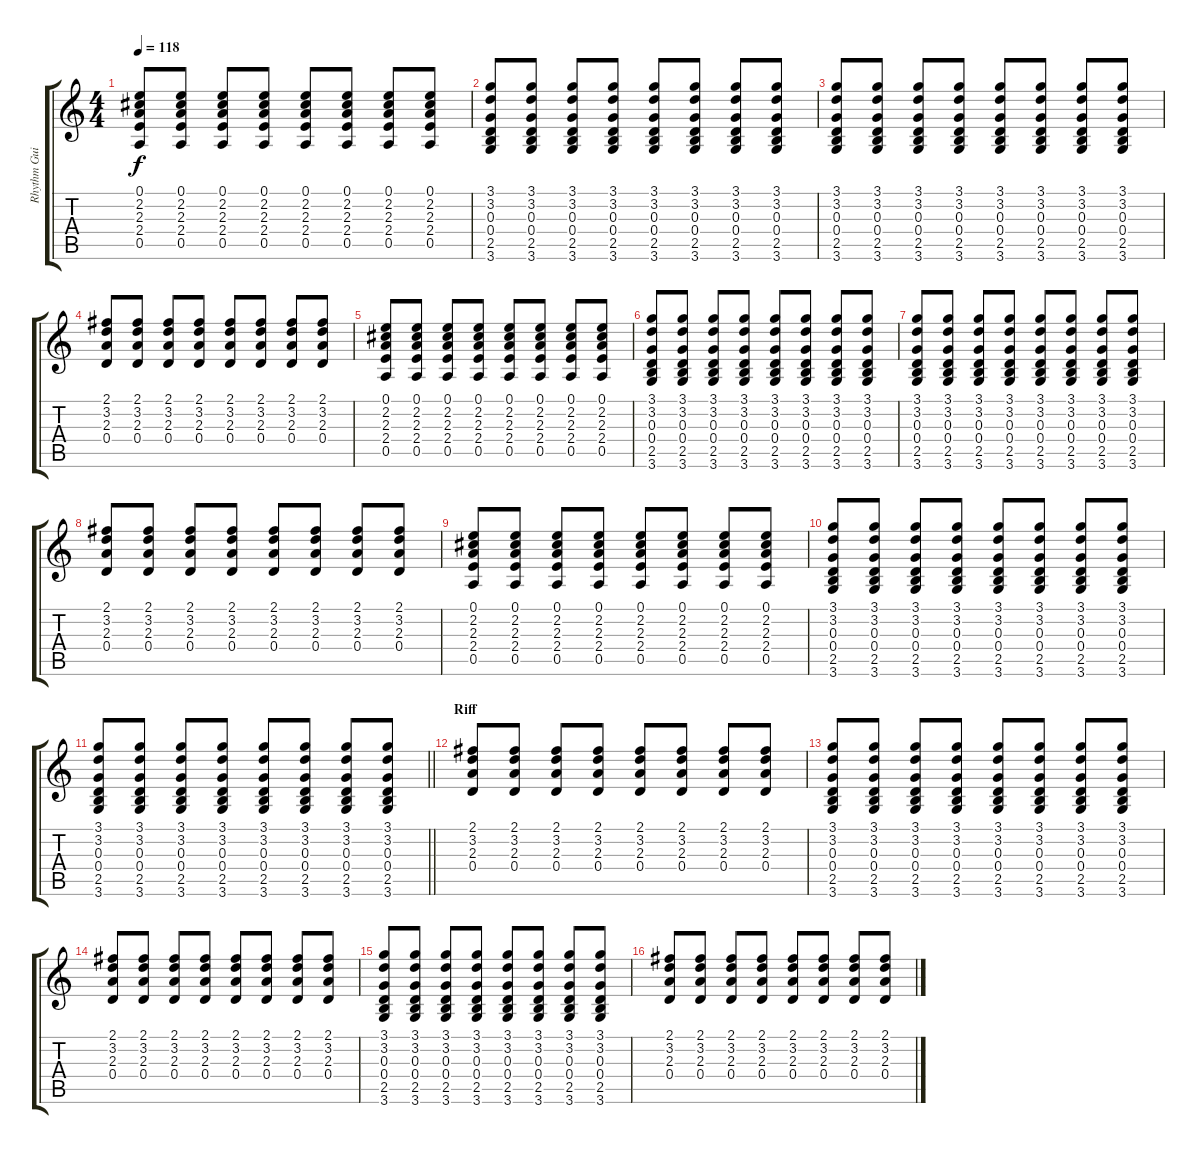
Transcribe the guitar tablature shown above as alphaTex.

\track ("Rhythm Guitar" "Rhythm Gui") {instrument electricguitarjazz}
\staff {score tabs}
\tuning (E4 B3 G3 D3 A2 E2) {hide}
\ts (4 4)
\tempo 118
\clef g2
\ks c
(0.1 2.2 2.3 2.4 0.5).8{dy f} (0.1 2.2 2.3 2.4 0.5).8 (0.1 2.2 2.3 2.4 0.5).8 (0.1 2.2 2.3 2.4 0.5).8 (0.1 2.2 2.3 2.4 0.5).8 (0.1 2.2 2.3 2.4 0.5).8 (0.1 2.2 2.3 2.4 0.5).8 (0.1 2.2 2.3 2.4 0.5).8 |
(3.1 3.2 0.3 0.4 2.5 3.6).8 (3.1 3.2 0.3 0.4 2.5 3.6).8 (3.1 3.2 0.3 0.4 2.5 3.6).8 (3.1 3.2 0.3 0.4 2.5 3.6).8 (3.1 3.2 0.3 0.4 2.5 3.6).8 (3.1 3.2 0.3 0.4 2.5 3.6).8 (3.1 3.2 0.3 0.4 2.5 3.6).8 (3.1 3.2 0.3 0.4 2.5 3.6).8 |
(3.1 3.2 0.3 0.4 2.5 3.6).8 (3.1 3.2 0.3 0.4 2.5 3.6).8 (3.1 3.2 0.3 0.4 2.5 3.6).8 (3.1 3.2 0.3 0.4 2.5 3.6).8 (3.1 3.2 0.3 0.4 2.5 3.6).8 (3.1 3.2 0.3 0.4 2.5 3.6).8 (3.1 3.2 0.3 0.4 2.5 3.6).8 (3.1 3.2 0.3 0.4 2.5 3.6).8 |
(2.1 3.2 2.3 0.4).8{instrument distortionguitar} (2.1 3.2 2.3 0.4).8 (2.1 3.2 2.3 0.4).8 (2.1 3.2 2.3 0.4).8 (2.1 3.2 2.3 0.4).8 (2.1 3.2 2.3 0.4).8 (2.1 3.2 2.3 0.4).8 (2.1 3.2 2.3 0.4).8 |
(0.1 2.2 2.3 2.4 0.5).8 (0.1 2.2 2.3 2.4 0.5).8 (0.1 2.2 2.3 2.4 0.5).8 (0.1 2.2 2.3 2.4 0.5).8 (0.1 2.2 2.3 2.4 0.5).8 (0.1 2.2 2.3 2.4 0.5).8 (0.1 2.2 2.3 2.4 0.5).8 (0.1 2.2 2.3 2.4 0.5).8 |
(3.1 3.2 0.3 0.4 2.5 3.6).8 (3.1 3.2 0.3 0.4 2.5 3.6).8 (3.1 3.2 0.3 0.4 2.5 3.6).8 (3.1 3.2 0.3 0.4 2.5 3.6).8 (3.1 3.2 0.3 0.4 2.5 3.6).8 (3.1 3.2 0.3 0.4 2.5 3.6).8 (3.1 3.2 0.3 0.4 2.5 3.6).8 (3.1 3.2 0.3 0.4 2.5 3.6).8 |
(3.1 3.2 0.3 0.4 2.5 3.6).8 (3.1 3.2 0.3 0.4 2.5 3.6).8 (3.1 3.2 0.3 0.4 2.5 3.6).8 (3.1 3.2 0.3 0.4 2.5 3.6).8 (3.1 3.2 0.3 0.4 2.5 3.6).8 (3.1 3.2 0.3 0.4 2.5 3.6).8 (3.1 3.2 0.3 0.4 2.5 3.6).8 (3.1 3.2 0.3 0.4 2.5 3.6).8 |
(2.1 3.2 2.3 0.4).8{instrument distortionguitar} (2.1 3.2 2.3 0.4).8 (2.1 3.2 2.3 0.4).8 (2.1 3.2 2.3 0.4).8 (2.1 3.2 2.3 0.4).8 (2.1 3.2 2.3 0.4).8 (2.1 3.2 2.3 0.4).8 (2.1 3.2 2.3 0.4).8 |
(0.1 2.2 2.3 2.4 0.5).8 (0.1 2.2 2.3 2.4 0.5).8 (0.1 2.2 2.3 2.4 0.5).8 (0.1 2.2 2.3 2.4 0.5).8 (0.1 2.2 2.3 2.4 0.5).8 (0.1 2.2 2.3 2.4 0.5).8 (0.1 2.2 2.3 2.4 0.5).8 (0.1 2.2 2.3 2.4 0.5).8 |
(3.1 3.2 0.3 0.4 2.5 3.6).8 (3.1 3.2 0.3 0.4 2.5 3.6).8 (3.1 3.2 0.3 0.4 2.5 3.6).8 (3.1 3.2 0.3 0.4 2.5 3.6).8 (3.1 3.2 0.3 0.4 2.5 3.6).8 (3.1 3.2 0.3 0.4 2.5 3.6).8 (3.1 3.2 0.3 0.4 2.5 3.6).8 (3.1 3.2 0.3 0.4 2.5 3.6).8 |
\barLineRight lightlight
(3.1 3.2 0.3 0.4 2.5 3.6).8 (3.1 3.2 0.3 0.4 2.5 3.6).8 (3.1 3.2 0.3 0.4 2.5 3.6).8 (3.1 3.2 0.3 0.4 2.5 3.6).8 (3.1 3.2 0.3 0.4 2.5 3.6).8 (3.1 3.2 0.3 0.4 2.5 3.6).8 (3.1 3.2 0.3 0.4 2.5 3.6).8 (3.1 3.2 0.3 0.4 2.5 3.6).8 |
\section ("" "Riff")
(2.1 3.2 2.3 0.4).8 (2.1 3.2 2.3 0.4).8 (2.1 3.2 2.3 0.4).8 (2.1 3.2 2.3 0.4).8 (2.1 3.2 2.3 0.4).8 (2.1 3.2 2.3 0.4).8 (2.1 3.2 2.3 0.4).8 (2.1 3.2 2.3 0.4).8 |
(3.1 3.2 0.3 0.4 2.5 3.6).8 (3.1 3.2 0.3 0.4 2.5 3.6).8 (3.1 3.2 0.3 0.4 2.5 3.6).8 (3.1 3.2 0.3 0.4 2.5 3.6).8 (3.1 3.2 0.3 0.4 2.5 3.6).8 (3.1 3.2 0.3 0.4 2.5 3.6).8 (3.1 3.2 0.3 0.4 2.5 3.6).8 (3.1 3.2 0.3 0.4 2.5 3.6).8 |
(2.1 3.2 2.3 0.4).8 (2.1 3.2 2.3 0.4).8 (2.1 3.2 2.3 0.4).8 (2.1 3.2 2.3 0.4).8 (2.1 3.2 2.3 0.4).8 (2.1 3.2 2.3 0.4).8 (2.1 3.2 2.3 0.4).8 (2.1 3.2 2.3 0.4).8 |
(3.1 3.2 0.3 0.4 2.5 3.6).8 (3.1 3.2 0.3 0.4 2.5 3.6).8 (3.1 3.2 0.3 0.4 2.5 3.6).8 (3.1 3.2 0.3 0.4 2.5 3.6).8 (3.1 3.2 0.3 0.4 2.5 3.6).8 (3.1 3.2 0.3 0.4 2.5 3.6).8 (3.1 3.2 0.3 0.4 2.5 3.6).8 (3.1 3.2 0.3 0.4 2.5 3.6).8 |
(2.1 3.2 2.3 0.4).8 (2.1 3.2 2.3 0.4).8 (2.1 3.2 2.3 0.4).8 (2.1 3.2 2.3 0.4).8 (2.1 3.2 2.3 0.4).8 (2.1 3.2 2.3 0.4).8 (2.1 3.2 2.3 0.4).8 (2.1 3.2 2.3 0.4).8
